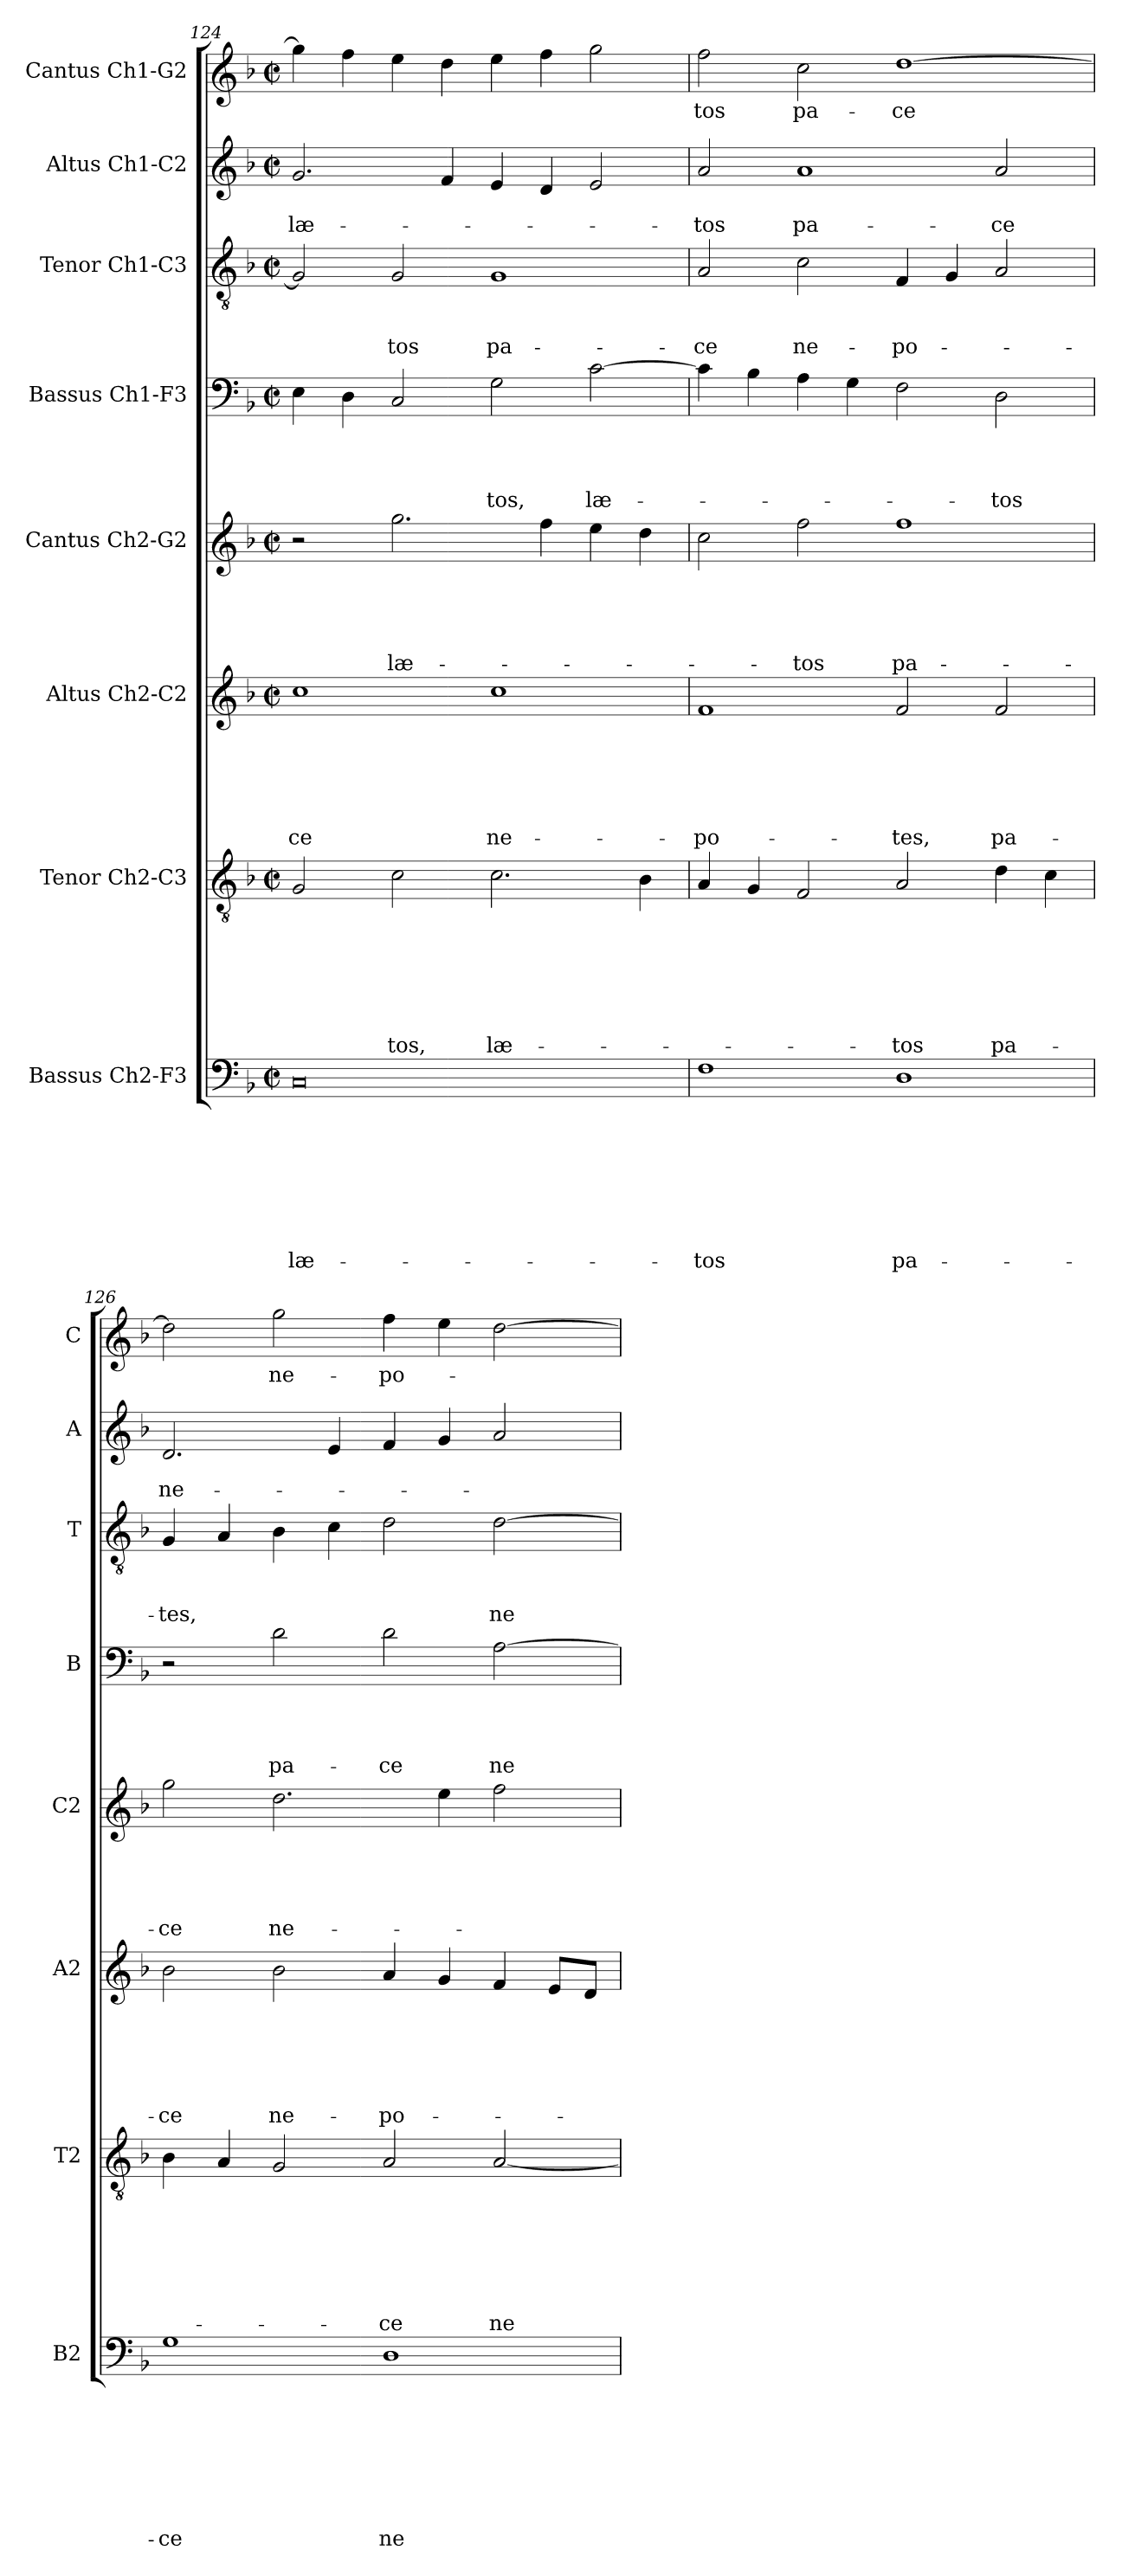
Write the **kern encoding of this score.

**kern	**text	**text	**text	**text	**text	**text	**text	**text	**kern	**text	**text	**text	**text	**text	**text	**text	**kern	**text	**text	**text	**text	**text	**text	**kern	**text	**text	**text	**text	**text	**kern	**text	**text	**text	**text	**kern	**text	**text	**text	**kern	**text	**text	**kern	**text
*part8	*part8	*part8	*part8	*part8	*part8	*part8	*part8	*part8	*part7	*part7	*part7	*part7	*part7	*part7	*part7	*part7	*part6	*part6	*part6	*part6	*part6	*part6	*part6	*part5	*part5	*part5	*part5	*part5	*part5	*part4	*part4	*part4	*part4	*part4	*part3	*part3	*part3	*part3	*part2	*part2	*part2	*part1	*part1
*staff8	*staff8	*staff8	*staff8	*staff8	*staff8	*staff8	*staff8	*staff8	*staff7	*staff7	*staff7	*staff7	*staff7	*staff7	*staff7	*staff7	*staff6	*staff6	*staff6	*staff6	*staff6	*staff6	*staff6	*staff5	*staff5	*staff5	*staff5	*staff5	*staff5	*staff4	*staff4	*staff4	*staff4	*staff4	*staff3	*staff3	*staff3	*staff3	*staff2	*staff2	*staff2	*staff1	*staff1
*I"Bassus Ch2-F3	*	*	*	*	*	*	*	*	*I"Tenor Ch2-C3	*	*	*	*	*	*	*	*I"Altus Ch2-C2	*	*	*	*	*	*	*I"Cantus Ch2-G2	*	*	*	*	*	*I"Bassus Ch1-F3	*	*	*	*	*I"Tenor Ch1-C3	*	*	*	*I"Altus Ch1-C2	*	*	*I"Cantus Ch1-G2	*
*I'B2	*	*	*	*	*	*	*	*	*I'T2	*	*	*	*	*	*	*	*I'A2	*	*	*	*	*	*	*I'C2	*	*	*	*	*	*I'B	*	*	*	*	*I'T	*	*	*	*I'A	*	*	*I'C	*
*clefF4	*	*	*	*	*	*	*	*	*clefGv2	*	*	*	*	*	*	*	*clefG2	*	*	*	*	*	*	*clefG2	*	*	*	*	*	*clefF4	*	*	*	*	*clefGv2	*	*	*	*clefG2	*	*	*clefG2	*
*k[b-]	*	*	*	*	*	*	*	*	*k[b-]	*	*	*	*	*	*	*	*k[b-]	*	*	*	*	*	*	*k[b-]	*	*	*	*	*	*k[b-]	*	*	*	*	*k[b-]	*	*	*	*k[b-]	*	*	*k[b-]	*
*F:	*	*	*	*	*	*	*	*	*F:	*	*	*	*	*	*	*	*F:	*	*	*	*	*	*	*F:	*	*	*	*	*	*F:	*	*	*	*	*F:	*	*	*	*F:	*	*	*F:	*
*M2/2	*	*	*	*	*	*	*	*	*M2/2	*	*	*	*	*	*	*	*M2/2	*	*	*	*	*	*	*M2/2	*	*	*	*	*	*M2/2	*	*	*	*	*M2/2	*	*	*	*M2/2	*	*	*M2/2	*
*met(c|)	*	*	*	*	*	*	*	*	*met(c|)	*	*	*	*	*	*	*	*met(c|)	*	*	*	*	*	*	*met(c|)	*	*	*	*	*	*met(c|)	*	*	*	*	*met(c|)	*	*	*	*met(c|)	*	*	*met(c|)	*
=124	=124	=124	=124	=124	=124	=124	=124	=124	=124	=124	=124	=124	=124	=124	=124	=124	=124	=124	=124	=124	=124	=124	=124	=124	=124	=124	=124	=124	=124	=124	=124	=124	=124	=124	=124	=124	=124	=124	=124	=124	=124	=124	=124
!	!	!	!	!	!	!	!	!LO:LY:b	!	!	!	!	!	!	!	!	!	!	!	!	!	!	!LO:LY:b	!	!	!	!	!	!	!	!	!	!	!	!	!	!	!	!	!	!LO:LY:b	!	!
0C	.	.	.	.	.	.	.	læ-	2G/	.	.	.	.	.	.	.	1cc	.	.	.	.	.	-ce	2r	.	.	.	.	.	4E\	.	.	.	.	2G/]	.	.	.	2.g/	.	læ-	4gg\]	.
.	.	.	.	.	.	.	.	.	.	.	.	.	.	.	.	.	.	.	.	.	.	.	.	.	.	.	.	.	.	4D\	.	.	.	.	.	.	.	.	.	.	.	4ff\	.
!	!	!	!	!	!	!	!	!	!	!	!	!	!	!	!	!LO:LY:b	!	!	!	!	!	!	!	!	!	!	!	!	!LO:LY:b	!	!	!	!	!	!	!	!	!LO:LY:b	!	!	!	!	!
.	.	.	.	.	.	.	.	.	2c\	.	.	.	.	.	.	-tos,	.	.	.	.	.	.	.	2.gg\	.	.	.	.	læ-	2C/	.	.	.	.	2G/	.	.	-tos	.	.	.	4ee\	.
.	.	.	.	.	.	.	.	.	.	.	.	.	.	.	.	.	.	.	.	.	.	.	.	.	.	.	.	.	.	.	.	.	.	.	.	.	.	.	4f/	.	.	4dd\	.
!	!	!	!	!	!	!	!	!	!	!	!	!	!	!	!	!LO:LY:b	!	!	!	!	!	!	!LO:LY:b	!	!	!	!	!	!	!	!	!	!	!LO:LY:b	!	!	!	!LO:LY:b	!	!	!	!	!
.	.	.	.	.	.	.	.	.	2.c\	.	.	.	.	.	.	læ-	1cc	.	.	.	.	.	ne-	.	.	.	.	.	.	2G\	.	.	.	-tos,	1G	.	.	pa-	4e/	.	.	4ee\	.
.	.	.	.	.	.	.	.	.	.	.	.	.	.	.	.	.	.	.	.	.	.	.	.	4ff\	.	.	.	.	.	.	.	.	.	.	.	.	.	.	4d/	.	.	4ff\	.
!	!	!	!	!	!	!	!	!	!	!	!	!	!	!	!	!	!	!	!	!	!	!	!	!	!	!	!	!	!	!	!	!	!	!LO:LY:b	!	!	!	!	!	!	!	!	!
.	.	.	.	.	.	.	.	.	.	.	.	.	.	.	.	.	.	.	.	.	.	.	.	4ee\	.	.	.	.	.	[2c\	.	.	.	læ-	.	.	.	.	2e/	.	.	2gg\	.
.	.	.	.	.	.	.	.	.	4B-\	.	.	.	.	.	.	.	.	.	.	.	.	.	.	4dd\	.	.	.	.	.	.	.	.	.	.	.	.	.	.	.	.	.	.	.
=125	=125	=125	=125	=125	=125	=125	=125	=125	=125	=125	=125	=125	=125	=125	=125	=125	=125	=125	=125	=125	=125	=125	=125	=125	=125	=125	=125	=125	=125	=125	=125	=125	=125	=125	=125	=125	=125	=125	=125	=125	=125	=125	=125
!	!	!	!	!	!	!	!	!LO:LY:b	!	!	!	!	!	!	!	!	!	!	!	!	!	!	!LO:LY:b	!	!	!	!	!	!	!	!	!	!	!	!	!	!	!LO:LY:b	!	!	!LO:LY:b	!	!LO:LY:b
1F	.	.	.	.	.	.	.	-tos	4A/	.	.	.	.	.	.	.	1f	.	.	.	.	.	-po-	2cc\	.	.	.	.	.	4c\]	.	.	.	.	2A/	.	.	-ce	2a/	.	-tos	2ff\	-tos
.	.	.	.	.	.	.	.	.	4G/	.	.	.	.	.	.	.	.	.	.	.	.	.	.	.	.	.	.	.	.	4B-\	.	.	.	.	.	.	.	.	.	.	.	.	.
!	!	!	!	!	!	!	!	!	!	!	!	!	!	!	!	!	!	!	!	!	!	!	!	!	!	!	!	!	!LO:LY:b	!	!	!	!	!	!	!	!	!LO:LY:b	!	!	!LO:LY:b	!	!LO:LY:b
.	.	.	.	.	.	.	.	.	2F/	.	.	.	.	.	.	.	.	.	.	.	.	.	.	2ff\	.	.	.	.	-tos	4A\	.	.	.	.	2c\	.	.	ne-	1a	.	pa-	2cc\	pa-
.	.	.	.	.	.	.	.	.	.	.	.	.	.	.	.	.	.	.	.	.	.	.	.	.	.	.	.	.	.	4G\	.	.	.	.	.	.	.	.	.	.	.	.	.
!	!	!	!	!	!	!	!	!LO:LY:b	!	!	!	!	!	!	!	!LO:LY:b	!	!	!	!	!	!	!LO:LY:b	!	!	!	!	!	!LO:LY:b	!	!	!	!	!	!	!	!	!LO:LY:b	!	!	!	!	!LO:LY:b
1D	.	.	.	.	.	.	.	pa-	2A/	.	.	.	.	.	.	-tos	2f/	.	.	.	.	.	-tes,	1ff	.	.	.	.	pa-	2F\	.	.	.	.	4F/	.	.	-po-	.	.	.	[1dd	-ce
.	.	.	.	.	.	.	.	.	.	.	.	.	.	.	.	.	.	.	.	.	.	.	.	.	.	.	.	.	.	.	.	.	.	.	4G/	.	.	.	.	.	.	.	.
!	!	!	!	!	!	!	!	!	!	!	!	!	!	!	!	!LO:LY:b	!	!	!	!	!	!	!LO:LY:b	!	!	!	!	!	!	!	!	!	!	!LO:LY:b	!	!	!	!	!	!	!LO:LY:b	!	!
.	.	.	.	.	.	.	.	.	4d\	.	.	.	.	.	.	pa-	2f/	.	.	.	.	.	pa-	.	.	.	.	.	.	2D\	.	.	.	-tos	2A/	.	.	.	2a/	.	-ce	.	.
.	.	.	.	.	.	.	.	.	4c\	.	.	.	.	.	.	.	.	.	.	.	.	.	.	.	.	.	.	.	.	.	.	.	.	.	.	.	.	.	.	.	.	.	.
!!LO:PB:g=z
=126	=126	=126	=126	=126	=126	=126	=126	=126	=126	=126	=126	=126	=126	=126	=126	=126	=126	=126	=126	=126	=126	=126	=126	=126	=126	=126	=126	=126	=126	=126	=126	=126	=126	=126	=126	=126	=126	=126	=126	=126	=126	=126	=126
!	!	!	!	!	!	!	!	!LO:LY:b	!	!	!	!	!	!	!	!	!	!	!	!	!	!	!LO:LY:b	!	!	!	!	!	!LO:LY:b	!	!	!	!	!	!	!	!	!LO:LY:b	!	!	!LO:LY:b	!	!
1G	.	.	.	.	.	.	.	-ce	4B-\	.	.	.	.	.	.	.	2b-\	.	.	.	.	.	-ce	2gg\	.	.	.	.	-ce	2r	.	.	.	.	4G/	.	.	-tes,	2.d/	.	ne-	2dd\]	.
.	.	.	.	.	.	.	.	.	4A/	.	.	.	.	.	.	.	.	.	.	.	.	.	.	.	.	.	.	.	.	.	.	.	.	.	4A/	.	.	.	.	.	.	.	.
!	!	!	!	!	!	!	!	!	!	!	!	!	!	!	!	!	!	!	!	!	!	!	!LO:LY:b	!	!	!	!	!	!LO:LY:b	!	!	!	!	!LO:LY:b	!	!	!	!	!	!	!	!	!LO:LY:b
.	.	.	.	.	.	.	.	.	2G/	.	.	.	.	.	.	.	2b-\	.	.	.	.	.	ne-	2.dd\	.	.	.	.	ne-	2d\	.	.	.	pa-	4B-\	.	.	.	.	.	.	2gg\	ne-
.	.	.	.	.	.	.	.	.	.	.	.	.	.	.	.	.	.	.	.	.	.	.	.	.	.	.	.	.	.	.	.	.	.	.	4c\	.	.	.	4e/	.	.	.	.
!	!	!	!	!	!	!	!	!LO:LY:b	!	!	!	!	!	!	!	!LO:LY:b	!	!	!	!	!	!	!LO:LY:b	!	!	!	!	!	!	!	!	!	!	!LO:LY:b	!	!	!	!	!	!	!	!	!LO:LY:b
1D	.	.	.	.	.	.	.	ne-	2A/	.	.	.	.	.	.	-ce	4a/	.	.	.	.	.	-po-	.	.	.	.	.	.	2d\	.	.	.	-ce	2d\	.	.	.	4f/	.	.	4ff\	-po-
.	.	.	.	.	.	.	.	.	.	.	.	.	.	.	.	.	4g/	.	.	.	.	.	.	4ee\	.	.	.	.	.	.	.	.	.	.	.	.	.	.	4g/	.	.	4ee\	.
!	!	!	!	!	!	!	!	!	!	!	!	!	!	!	!	!LO:LY:b	!	!	!	!	!	!	!	!	!	!	!	!	!	!	!	!	!	!LO:LY:b	!	!	!	!LO:LY:b	!	!	!	!	!
.	.	.	.	.	.	.	.	.	[2A/	.	.	.	.	.	.	ne-	4f/	.	.	.	.	.	.	2ff\	.	.	.	.	.	[2A\	.	.	.	ne-	[2d\	.	.	ne-	2a/	.	.	[2dd\	.
.	.	.	.	.	.	.	.	.	.	.	.	.	.	.	.	.	8e/L	.	.	.	.	.	.	.	.	.	.	.	.	.	.	.	.	.	.	.	.	.	.	.	.	.	.
.	.	.	.	.	.	.	.	.	.	.	.	.	.	.	.	.	8d/J	.	.	.	.	.	.	.	.	.	.	.	.	.	.	.	.	.	.	.	.	.	.	.	.	.	.
=	=	=	=	=	=	=	=	=	=	=	=	=	=	=	=	=	=	=	=	=	=	=	=	=	=	=	=	=	=	=	=	=	=	=	=	=	=	=	=	=	=	=	=
*-	*-	*-	*-	*-	*-	*-	*-	*-	*-	*-	*-	*-	*-	*-	*-	*-	*-	*-	*-	*-	*-	*-	*-	*-	*-	*-	*-	*-	*-	*-	*-	*-	*-	*-	*-	*-	*-	*-	*-	*-	*-	*-	*-
